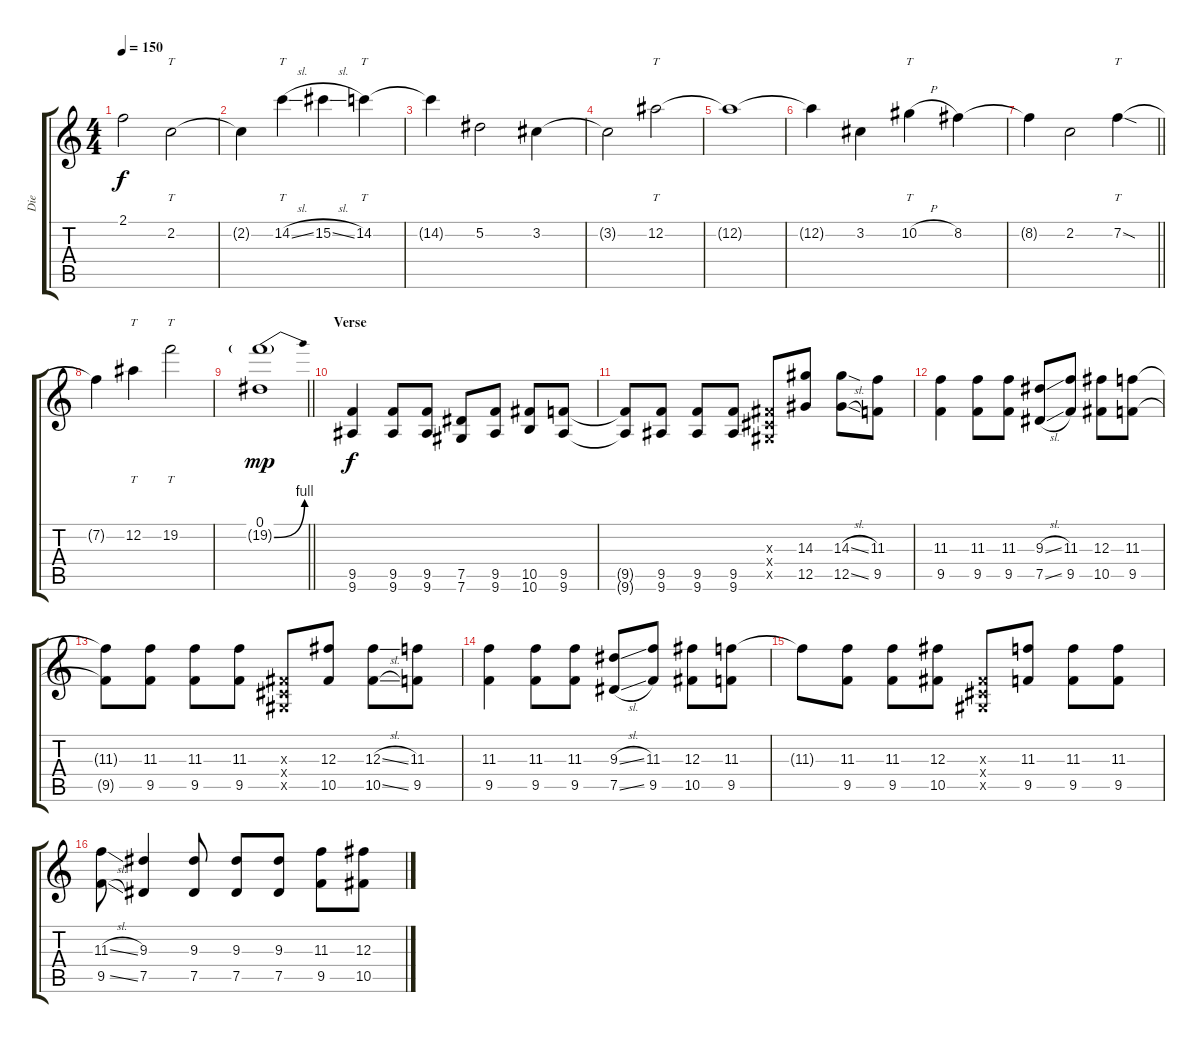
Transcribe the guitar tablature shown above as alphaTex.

\track ("Die" "Die") {instrument overdrivenguitar}
\staff {score tabs}
\tuning (Eb4 Bb3 Gb3 Db3 Ab2 Db2) {hide}
\ts (4 4)
\tempo 150
\clef g2
\ks c
2.1{t}.2{dy f} 2.2.2{tt} |
2.2{t}.4 14.2{sl}.4{tt} 15.2{sl}.4 14.2.4{tt} |
14.2{t}.4 5.2.2 3.2.4 |
3.2{t}.2 12.2.2{tt} |
12.2{t}.1 |
12.2{t}.4 3.2.4 10.2{h}.4{tt} 8.2.4 |
\barLineRight lightlight
8.2{t}.4 2.2.2 7.2{sod}.4{tt} |
7.2{t}.4 12.2.4{tt} 19.2.2{tt} |
\barLineRight lightlight
(0.1 19.2{be (bend 0 0 60 4) g}).1{dy mp} |
\section ("" "Verse")
(9.5 9.6).4{dy f instrument overdrivenguitar} (9.5 9.6).8 (9.5 9.6).8 (7.5 7.6).8 (9.5 9.6).8 (10.5 10.6).8 (9.5 9.6).8 |
(9.5{t} 9.6{t}).8 (9.5 9.6).8 (9.5 9.6).8 (9.5 9.6).8 (0.3{x} 0.4{x} 0.5{x}).8 (14.3 12.5).8 (14.3{sl} 12.5{sl}).8 (11.3 9.5).8 |
(11.3 9.5).4 (11.3 9.5).8 (11.3 9.5).8 (9.3{sl} 7.5{sl}).8 (11.3 9.5).8 (12.3 10.5).8 (11.3 9.5).8 |
(11.3{t} 9.5{t}).8 (11.3 9.5).8 (11.3 9.5).8 (11.3 9.5).8 (0.3{x} 0.4{x} 0.5{x}).8 (12.3 10.5).8 (12.3{sl} 10.5{sl}).8 (11.3 9.5).8 |
(11.3 9.5).4 (11.3 9.5).8 (11.3 9.5).8 (9.3{sl} 7.5{sl}).8 (11.3 9.5).8 (12.3 10.5).8 (11.3 9.5).8 |
11.3{t}.8 (11.3 9.5).8 (11.3 9.5).8 (12.3 10.5).8 (0.3{x} 0.4{x} 0.5{x}).8 (11.3 9.5).8 (11.3 9.5).8 (11.3 9.5).8 |
(11.3{sl} 9.5{sl}).8 (9.3 7.5).4 (9.3 7.5).8 (9.3 7.5).8 (9.3 7.5).8 (11.3 9.5).8 (12.3 10.5).8
